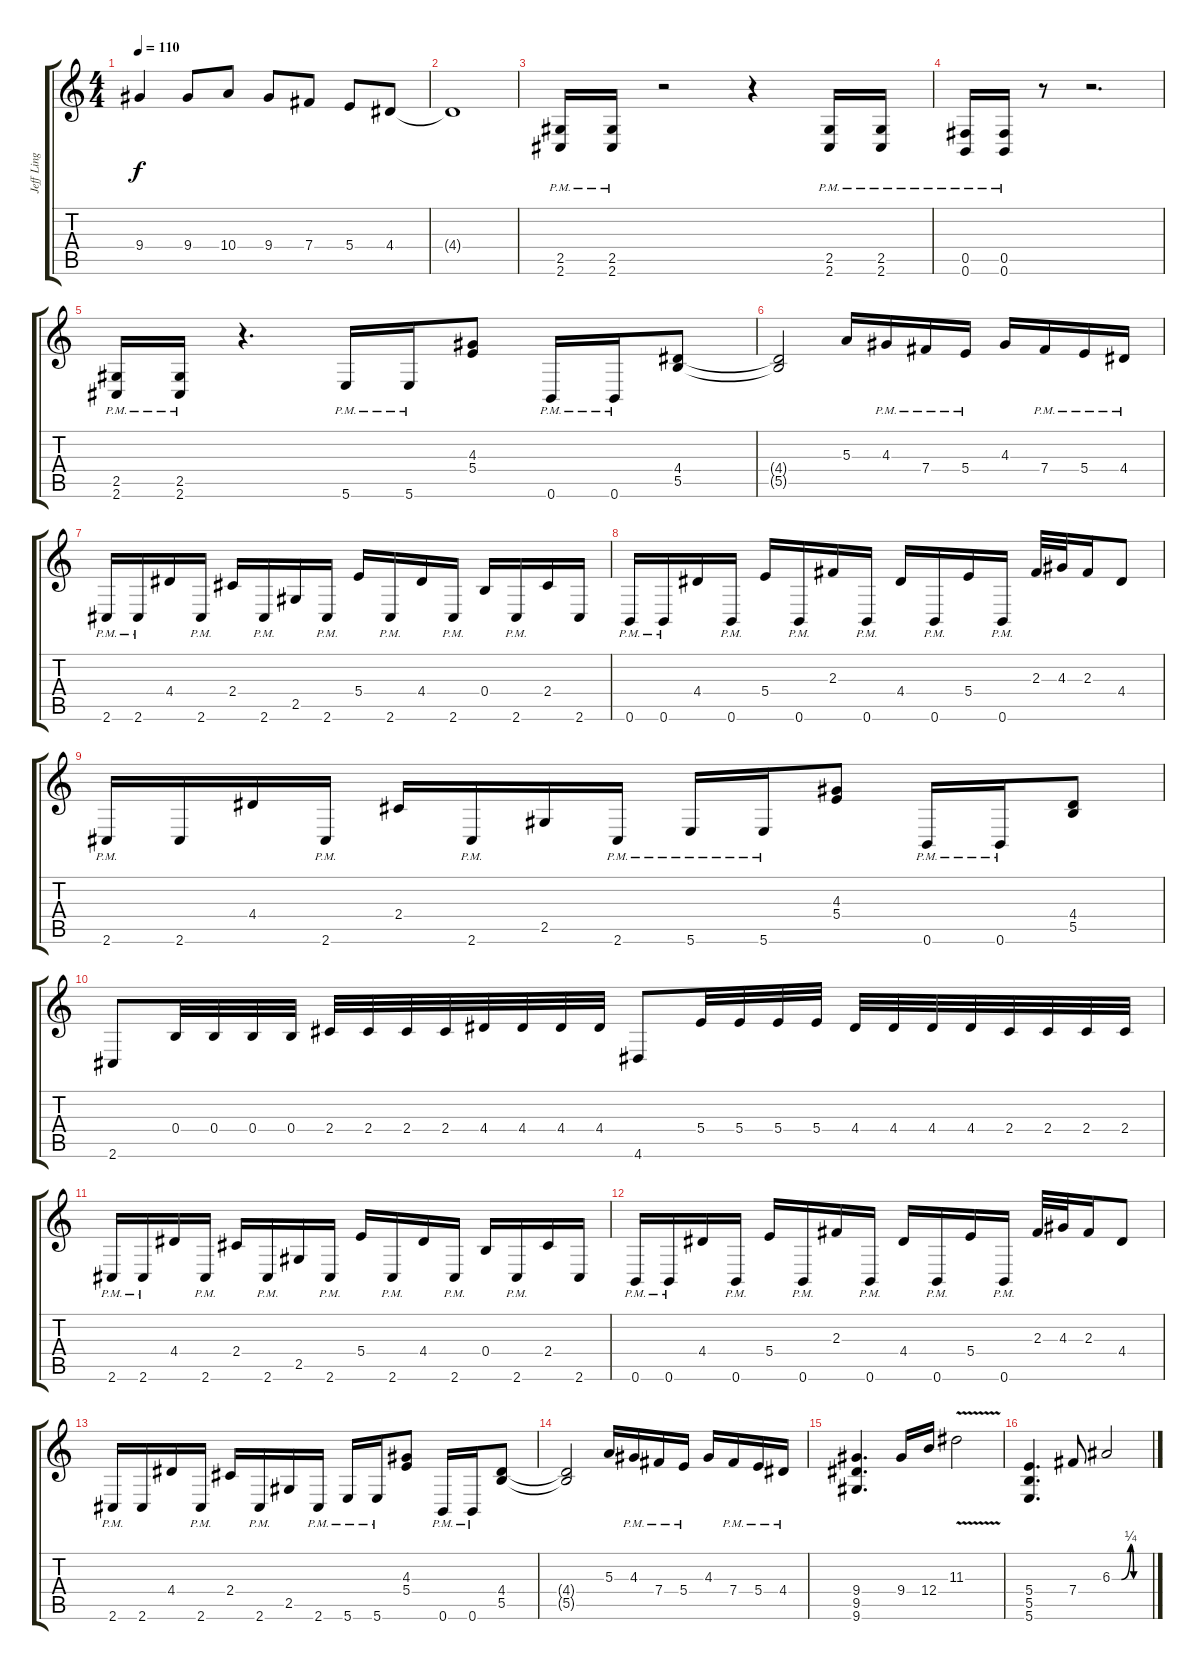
\track ("Jeff Ling" "Jeff Ling") {instrument distortionguitar}
\staff {score tabs}
\tuning (Db4 Ab3 E3 B2 Gb2 B1) {hide}
\ts (4 4)
\tempo 110
\clef g2
\ks c
9.4.4{dy f} 9.4.8 10.4.8 9.4.8 7.4.8 5.4.8 4.4.8 |
4.4{t}.1 |
(2.5{pm} 2.6{pm}).16 (2.5{pm} 2.6{pm}).16 r.2 r.4 (2.5{pm} 2.6{pm}).16 (2.5{pm} 2.6{pm}).16 |
(0.5{pm} 0.6{pm}).16 (0.5{pm} 0.6{pm}).16 r.8 r.2{d} |
(2.5{pm} 2.6{pm}).16 (2.5{pm} 2.6{pm}).16 r.4{d} 5.6{pm}.16 5.6{pm}.16 (4.3 5.4).8 0.6{pm}.16 0.6{pm}.16 (4.4 5.5).8 |
(4.4{t} 5.5{t}).2 5.3.16 4.3{pm}.16 7.4{pm}.16 5.4{pm}.16 4.3.16 7.4{pm}.16 5.4{pm}.16 4.4{pm}.16 |
2.6{pm}.16 2.6{pm}.16 4.4.16 2.6{pm}.16 2.4.16 2.6{pm}.16 2.5.16 2.6{pm}.16 5.4.16 2.6{pm}.16 4.4.16 2.6{pm}.16 0.4.16 2.6{pm}.16 2.4.16 2.6.16 |
0.6{pm}.16 0.6{pm}.16 4.4.16 0.6{pm}.16 5.4.16 0.6{pm}.16 2.3.16 0.6{pm}.16 4.4.16 0.6{pm}.16 5.4.16 0.6{pm}.16 2.3.32 4.3.32 2.3.16 4.4.8 |
2.6{pm}.16 2.6.16 4.4.16 2.6{pm}.16 2.4.16 2.6{pm}.16 2.5.16 2.6{pm}.16 5.6{pm}.16 5.6{pm}.16 (4.3 5.4).8 0.6{pm}.16 0.6{pm}.16 (4.4 5.5).8 |
2.6.8 0.4.32 0.4.32 0.4.32 0.4.32 2.4.32 2.4.32 2.4.32 2.4.32 4.4.32 4.4.32 4.4.32 4.4.32 4.6.8 5.4.32 5.4.32 5.4.32 5.4.32 4.4.32 4.4.32 4.4.32 4.4.32 2.4.32 2.4.32 2.4.32 2.4.32 |
2.6{pm}.16 2.6{pm}.16 4.4.16 2.6{pm}.16 2.4.16 2.6{pm}.16 2.5.16 2.6{pm}.16 5.4.16 2.6{pm}.16 4.4.16 2.6{pm}.16 0.4.16 2.6{pm}.16 2.4.16 2.6.16 |
0.6{pm}.16 0.6{pm}.16 4.4.16 0.6{pm}.16 5.4.16 0.6{pm}.16 2.3.16 0.6{pm}.16 4.4.16 0.6{pm}.16 5.4.16 0.6{pm}.16 2.3.32 4.3.32 2.3.16 4.4.8 |
2.6{pm}.16 2.6.16 4.4.16 2.6{pm}.16 2.4.16 2.6{pm}.16 2.5.16 2.6{pm}.16 5.6{pm}.16 5.6{pm}.16 (4.3 5.4).8 0.6{pm}.16 0.6{pm}.16 (4.4 5.5).8 |
(4.4{t} 5.5{t}).2 5.3.16 4.3{pm}.16 7.4{pm}.16 5.4{pm}.16 4.3.16 7.4{pm}.16 5.4{pm}.16 4.4{pm}.16 |
(9.4 9.5 9.6).4{d} 9.4.16 12.4.16 11.3{v}.2 |
(5.4 5.5 5.6).4{d} 7.4.8 6.3{be (custom 0 0 15 0 30 1 35 0 45 0 60 0)}.2
